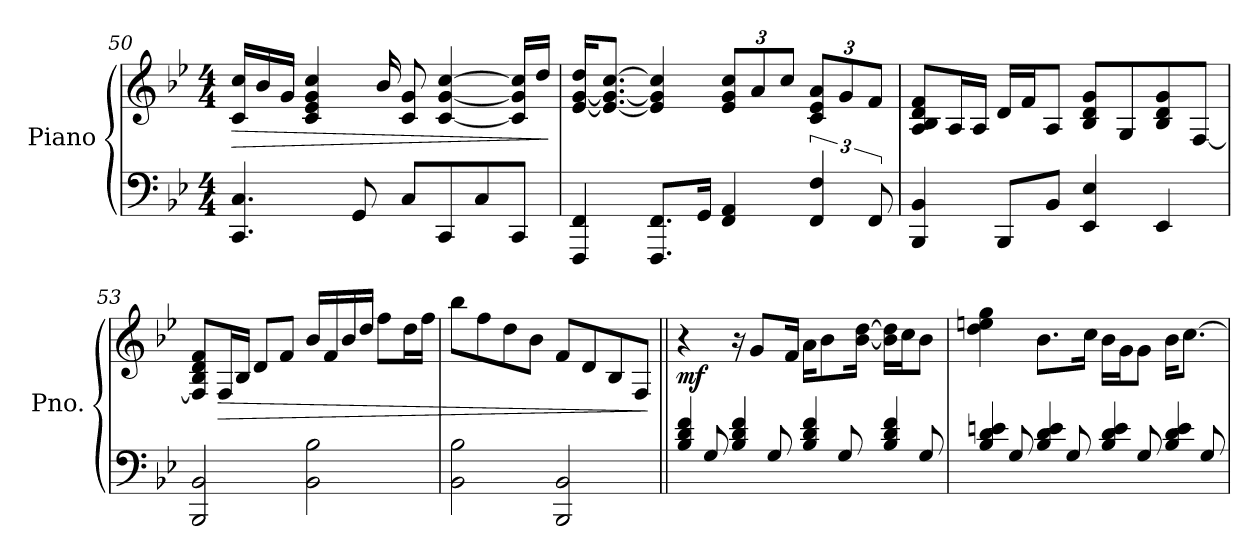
**kern	**kern	**dynam
*part1	*part1	*part1
*staff2	*staff1	*staff1/2
*I"Piano	*	*
*I'Pno.	*	*
*clefF4	*clefG2	*
*k[b-e-]	*k[b-e-]	*
*M4/4	*M4/4	*
=50	=50	=50
!	!	!LO:HP:b
4.CC/ 4.C/	16c/ 16cc/LL	>
.	16b-/	.
.	16g/JJ	.
.	4c/ 4e-/ 4g/ 4cc/	.
8GG/	.	.
.	16b-/	.
8C/L	8c/ 8g/	.
8CC/	[4c/ [4g/ [4cc/	.
8C/	.	.
8CC/J	16c/] 16g/] 16cc/]LL	.
.	16dd/JJ	.
.	.	]
=51	=51	=51
4FFF/ 4FF/	[16e-/ [16g/ 16dd/KL	.
.	8.e-/_ 8.g/_ [8.cc/J	.
8.FFF/ 8.FF/L	4e-/] 4g/] 4cc/]	.
16GG/Jk	.	.
*	*Xbrackettup	*
4FF/ 4AA/	12e-/ 12g/ 12cc/L	.
.	12a/	.
.	12cc/J	.
6FF/ 6F/	12c/ 12e-/ 12a/L	.
.	12g/	.
12FF/	12f/J	.
!!LO:PB:g=z
=52	=52	=52
4BBB-/ 4BB-/	8A/ 8B-/ 8d/ 8f/L	.
.	16A/L	.
.	16A/JJ	.
8BBB-/L	16d/LL	.
.	16f/J	.
8BB-/J	8A/J	.
4EE-/ 4E-/	8B-/ 8d/ 8g/L	.
.	8G/	.
4EE-/	8B-/ 8d/ 8g/	.
.	[8F/J	.
=53	=53	=53
2BBB-/ 2BB-/	8F/] 8B-/ 8d/ 8f/L	.
!	!	!LO:HP:b
.	16F/L	>
.	16B-/JJ	.
.	8d/L	.
.	8f/J	.
2BB-\ 2B-\	16b-/LL	.
.	16f/	.
.	16b-/	.
.	16dd/JJ	.
.	8ff\L	.
.	16dd\L	.
.	16ff\JJ	.
=54	=54	=54
2BB-\ 2B-\	8bb-\L	.
.	8ff\	.
.	8dd\	.
.	8b-\J	.
2BBB-/ 2BB-/	8f/L	.
.	8d/	.
.	8B-/	.
.	8F/J	.
.	.	]
!!LO:LB:g=z
=55||	=55||	=55||
*^	*	*
!	!	!	!LO:DY:b
4B-/ 4d/ 4f/	8ryy	4r	mf
.	8G/	.	.
4B-/ 4d/ 4f/	8ryy	16r	.
.	.	8g/L	.
.	8G/	.	.
.	.	16f/Jk	.
4B-/ 4d/ 4f/	8ryy	16a\KL	.
.	.	8b-\	.
.	8G/	.	.
.	.	[16b-\ [16dd\Jk	.
4B-/ 4d/ 4f/	8ryy	16b-\] 16dd\]LL	.
.	.	16cc\J	.
.	8G/	8b-\J	.
=56	=56	=56	=56
4B-/ 4d/ 4en/	8ryy	4dd\ 4een\ 4gg\	.
.	8G/	.	.
4B-/ 4d/ 4e/	8ryy	8.b-\L	.
.	8G/	.	.
.	.	16cc\Jk	.
4B-/ 4d/ 4e/	8ryy	16b-\LL	.
.	.	16g\J	.
.	8G/	8g\J	.
4B-/ 4d/ 4e/	8ryy	16b-\KL	.
.	.	[8.cc\J	.
.	8G/	.	.
*v	*v	*	*
=	=	=
*-	*-	*-
